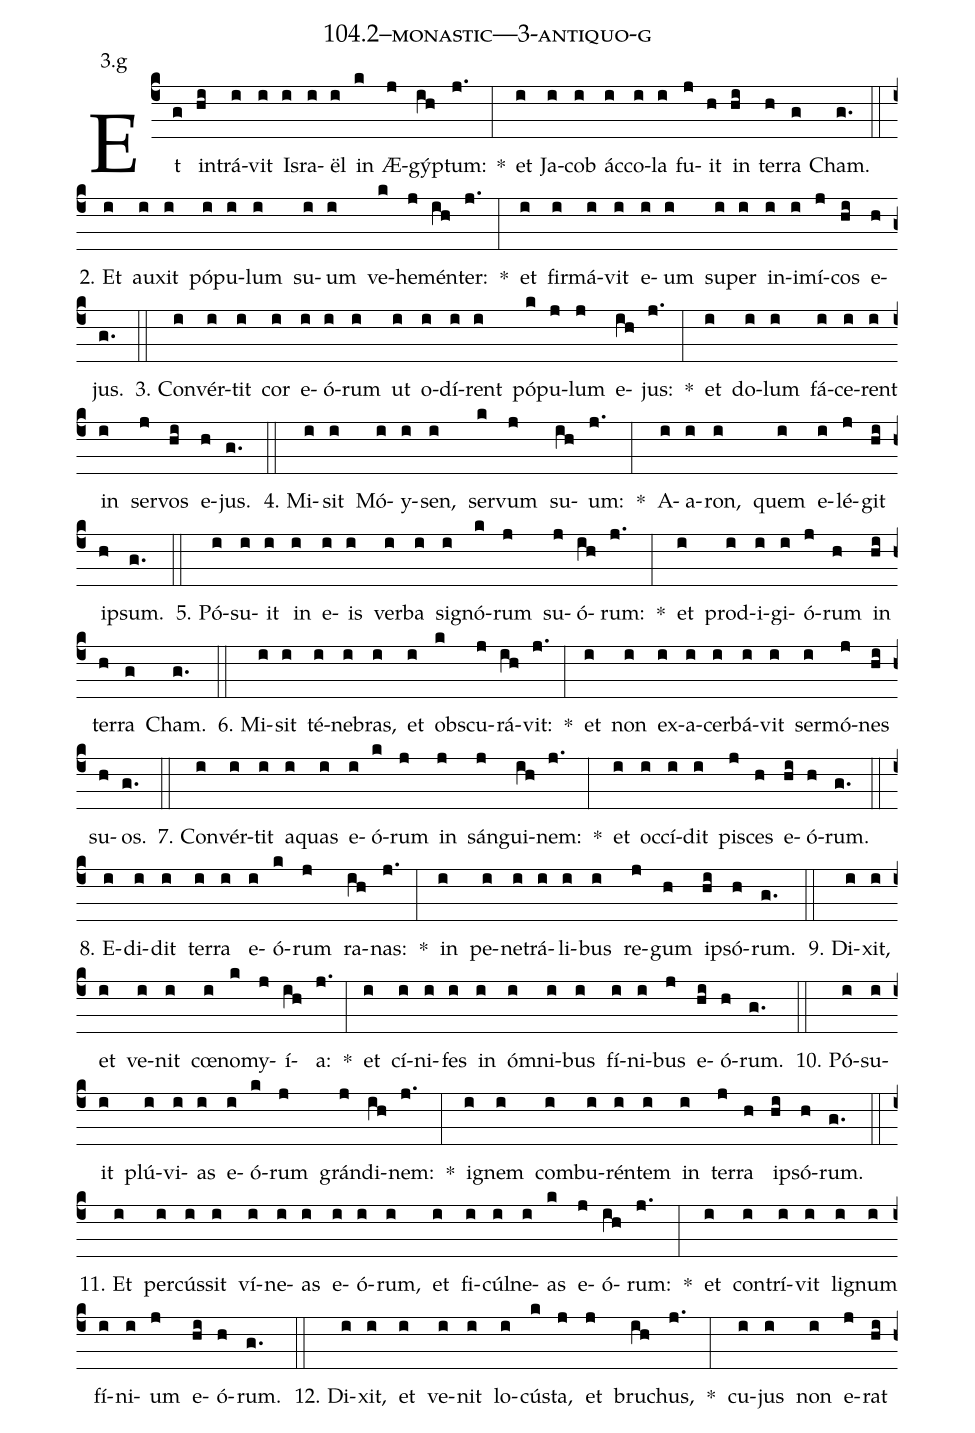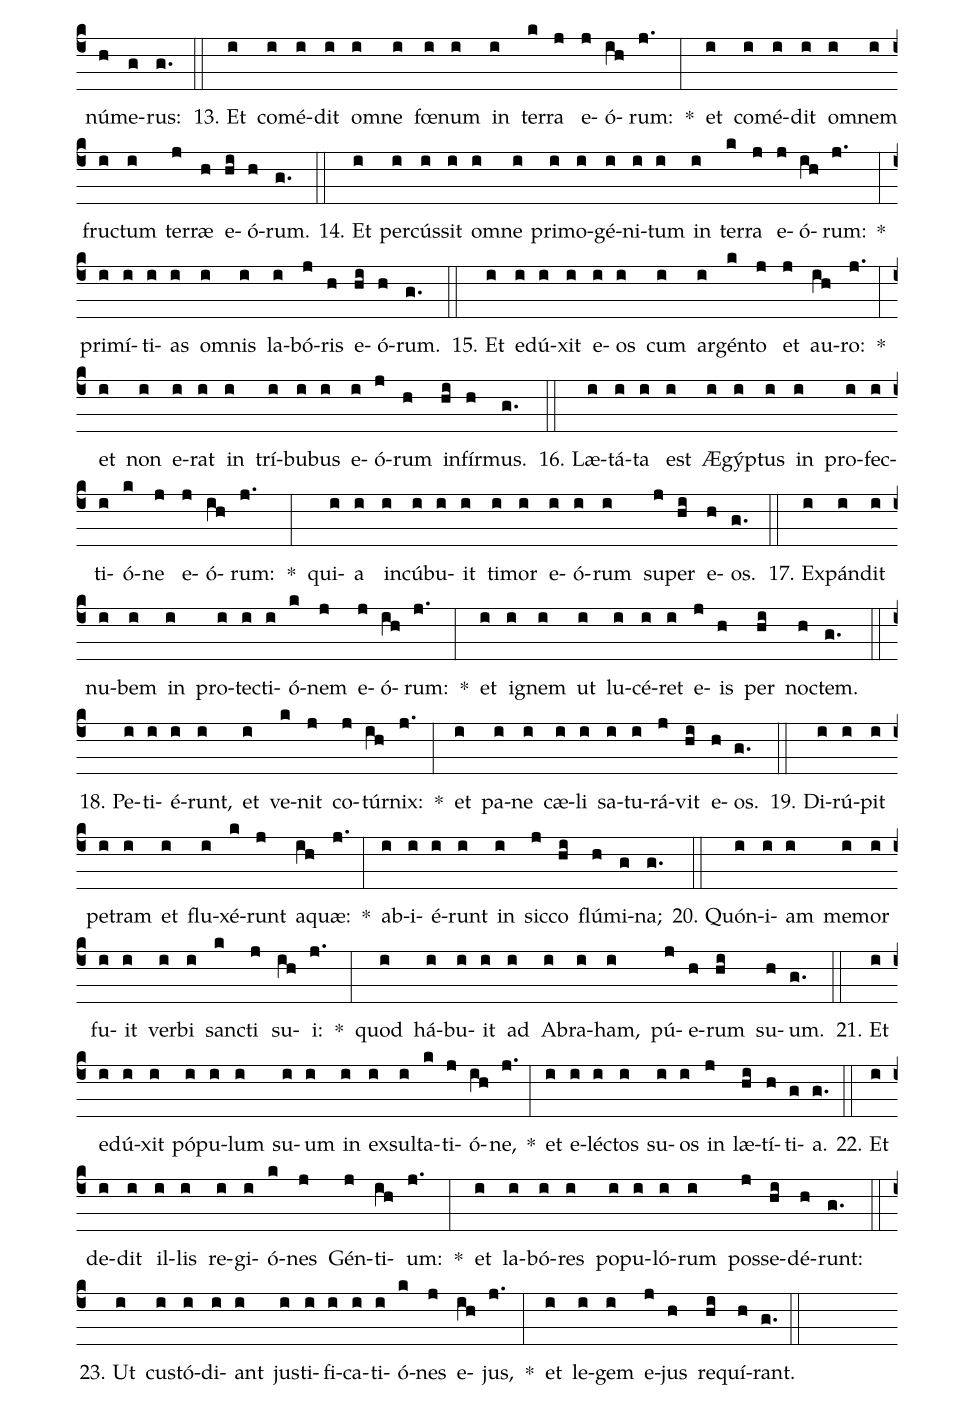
name: 104.2--monastic---3-antiquo-g;
annotation: 3.g;
%%
(c4)Et(g) in(hi)trá(i)vit(i) Is(i)ra(i)ël(i) in(k) Æ(j)gýp(ih)tum:(j.) *(:) et(i) Ja(i)cob(i) ác(i)co(i)la(i) fu(j)it(h) in(hi) ter(h)ra(g) Cham.(g.) (::)
2. Et(i) au(i)xit(i) pó(i)pu(i)lum(i) su(i)um(i) ve(k)he(j)mén(ih)ter:(j.) *(:) et(i) fir(i)má(i)vit(i) e(i)um(i) su(i)per(i) in(i)i(i)mí(j)cos(hi) e(h)jus.(g.) (::)
3. Con(i)vér(i)tit(i) cor(i) e(i)ó(i)rum(i) ut(i) o(i)dí(i)rent(i) pó(k)pu(j)lum(j) e(ih)jus:(j.) *(:) et(i) do(i)lum(i) fá(i)ce(i)rent(i) in(i) ser(j)vos(hi) e(h)jus.(g.) (::)
4. Mi(i)sit(i) Mó(i)y(i)sen,(i) ser(k)vum(j) su(ih)um:(j.) *(:) A(i)a(i)ron,(i) quem(i) e(i)lé(j)git(hi) ip(h)sum.(g.) (::)
5. Pó(i)su(i)it(i) in(i) e(i)is(i) ver(i)ba(i) si(i)gnó(k)rum(j) su(j)ó(ih)rum:(j.) *(:) et(i) prod(i)i(i)gi(i)ó(j)rum(h) in(hi) ter(h)ra(g) Cham.(g.) (::)
6. Mi(i)sit(i) té(i)ne(i)bras,(i) et(i) obs(k)cu(j)rá(ih)vit:(j.) *(:) et(i) non(i) ex(i)a(i)cer(i)bá(i)vit(i) ser(i)mó(j)nes(hi) su(h)os.(g.) (::)
7. Con(i)vér(i)tit(i) a(i)quas(i) e(i)ó(k)rum(j) in(j) sán(j)gui(ih)nem:(j.) *(:) et(i) oc(i)cí(i)dit(i) pi(j)sces(h) e(hi)ó(h)rum.(g.) (::)
8. E(i)di(i)dit(i) ter(i)ra(i) e(i)ó(k)rum(j) ra(ih)nas:(j.) *(:) in(i) pe(i)ne(i)trá(i)li(i)bus(i) re(j)gum(h) ip(hi)só(h)rum.(g.) (::)
9. Di(i)xit,(i) et(i) ve(i)nit(i) cœ(i)no(k)my(j)í(ih)a:(j.) *(:) et(i) cí(i)ni(i)fes(i) in(i) óm(i)ni(i)bus(i) fí(i)ni(i)bus(j) e(hi)ó(h)rum.(g.) (::)
10. Pó(i)su(i)it(i) plú(i)vi(i)as(i) e(i)ó(k)rum(j) grán(j)di(ih)nem:(j.) *(:) i(i)gnem(i) com(i)bu(i)rén(i)tem(i) in(i) ter(j)ra(h) ip(hi)só(h)rum.(g.) (::)
11. Et(i) per(i)cús(i)sit(i) ví(i)ne(i)as(i) e(i)ó(i)rum,(i) et(i) fi(i)cúl(i)ne(i)as(k) e(j)ó(ih)rum:(j.) *(:) et(i) con(i)trí(i)vit(i) li(i)gnum(i) fí(i)ni(i)um(j) e(hi)ó(h)rum.(g.) (::)
12. Di(i)xit,(i) et(i) ve(i)nit(i) lo(i)cús(k)ta,(j) et(j) bru(ih)chus,(j.) *(:) cu(i)jus(i) non(i) e(j)rat(hi) nú(h)me(g)rus:(g.) (::)
13. Et(i) com(i)é(i)dit(i) om(i)ne(i) fœ(i)num(i) in(i) ter(k)ra(j) e(j)ó(ih)rum:(j.) *(:) et(i) com(i)é(i)dit(i) om(i)nem(i) fruc(i)tum(i) ter(j)ræ(h) e(hi)ó(h)rum.(g.) (::)
14. Et(i) per(i)cús(i)sit(i) om(i)ne(i) pri(i)mo(i)gé(i)ni(i)tum(i) in(i) ter(k)ra(j) e(j)ó(ih)rum:(j.) *(:) pri(i)mí(i)ti(i)as(i) om(i)nis(i) la(i)bó(j)ris(h) e(hi)ó(h)rum.(g.) (::)
15. Et(i) e(i)dú(i)xit(i) e(i)os(i) cum(i) ar(i)gén(k)to(j) et(j) au(ih)ro:(j.) *(:) et(i) non(i) e(i)rat(i) in(i) trí(i)bu(i)bus(i) e(i)ó(j)rum(h) in(hi)fír(h)mus.(g.) (::)
16. Læ(i)tá(i)ta(i) est(i) Æ(i)gýp(i)tus(i) in(i) pro(i)fec(i)ti(i)ó(k)ne(j) e(j)ó(ih)rum:(j.) *(:) qui(i)a(i) in(i)cú(i)bu(i)it(i) ti(i)mor(i) e(i)ó(i)rum(i) su(j)per(hi) e(h)os.(g.) (::)
17. Ex(i)pán(i)dit(i) nu(i)bem(i) in(i) pro(i)tec(i)ti(i)ó(k)nem(j) e(j)ó(ih)rum:(j.) *(:) et(i) i(i)gnem(i) ut(i) lu(i)cé(i)ret(i) e(j)is(h) per(hi) noc(h)tem.(g.) (::)
18. Pe(i)ti(i)é(i)runt,(i) et(i) ve(k)nit(j) co(j)túr(ih)nix:(j.) *(:) et(i) pa(i)ne(i) cæ(i)li(i) sa(i)tu(i)rá(j)vit(hi) e(h)os.(g.) (::)
19. Di(i)rú(i)pit(i) pe(i)tram(i) et(i) flu(i)xé(k)runt(j) a(ih)quæ:(j.) *(:) ab(i)i(i)é(i)runt(i) in(i) sic(j)co(hi) flú(h)mi(g)na;(g.) (::)
20. Quón(i)i(i)am(i) me(i)mor(i) fu(i)it(i) ver(i)bi(i) sanc(k)ti(j) su(ih)i:(j.) *(:) quod(i) há(i)bu(i)it(i) ad(i) A(i)bra(i)ham,(i) pú(j)e(h)rum(hi) su(h)um.(g.) (::)
21. Et(i) e(i)dú(i)xit(i) pó(i)pu(i)lum(i) su(i)um(i) in(i) ex(i)sul(i)ta(k)ti(j)ó(ih)ne,(j.) *(:) et(i) e(i)léc(i)tos(i) su(i)os(i) in(j) læ(hi)tí(h)ti(g)a.(g.) (::)
22. Et(i) de(i)dit(i) il(i)lis(i) re(i)gi(i)ó(k)nes(j) Gén(j)ti(ih)um:(j.) *(:) et(i) la(i)bó(i)res(i) po(i)pu(i)ló(i)rum(i) pos(j)se(hi)dé(h)runt:(g.) (::)
23. Ut(i) cus(i)tó(i)di(i)ant(i) jus(i)ti(i)fi(i)ca(i)ti(i)ó(k)nes(j) e(ih)jus,(j.) *(:) et(i) le(i)gem(i) e(j)jus(h) re(hi)quí(h)rant.(g.) (::)
